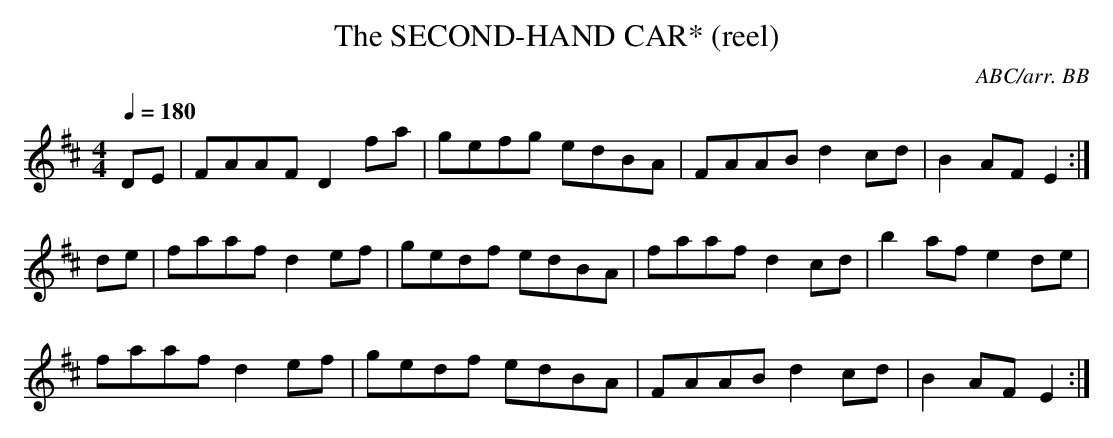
X:1
T:SECOND-HAND CAR* (reel), The
C:ABC/arr. BB
M:4/4
Q:1/4=180
K:D
DE|FAAF D2fa|gefg edBA|FAAB d2cd|B2AF E2:|
de|faaf d2ef|gedf edBA|faaf d2cd|b2af e2de|
faaf d2ef|gedf edBA|FAAB d2cd|B2AF E2:|
